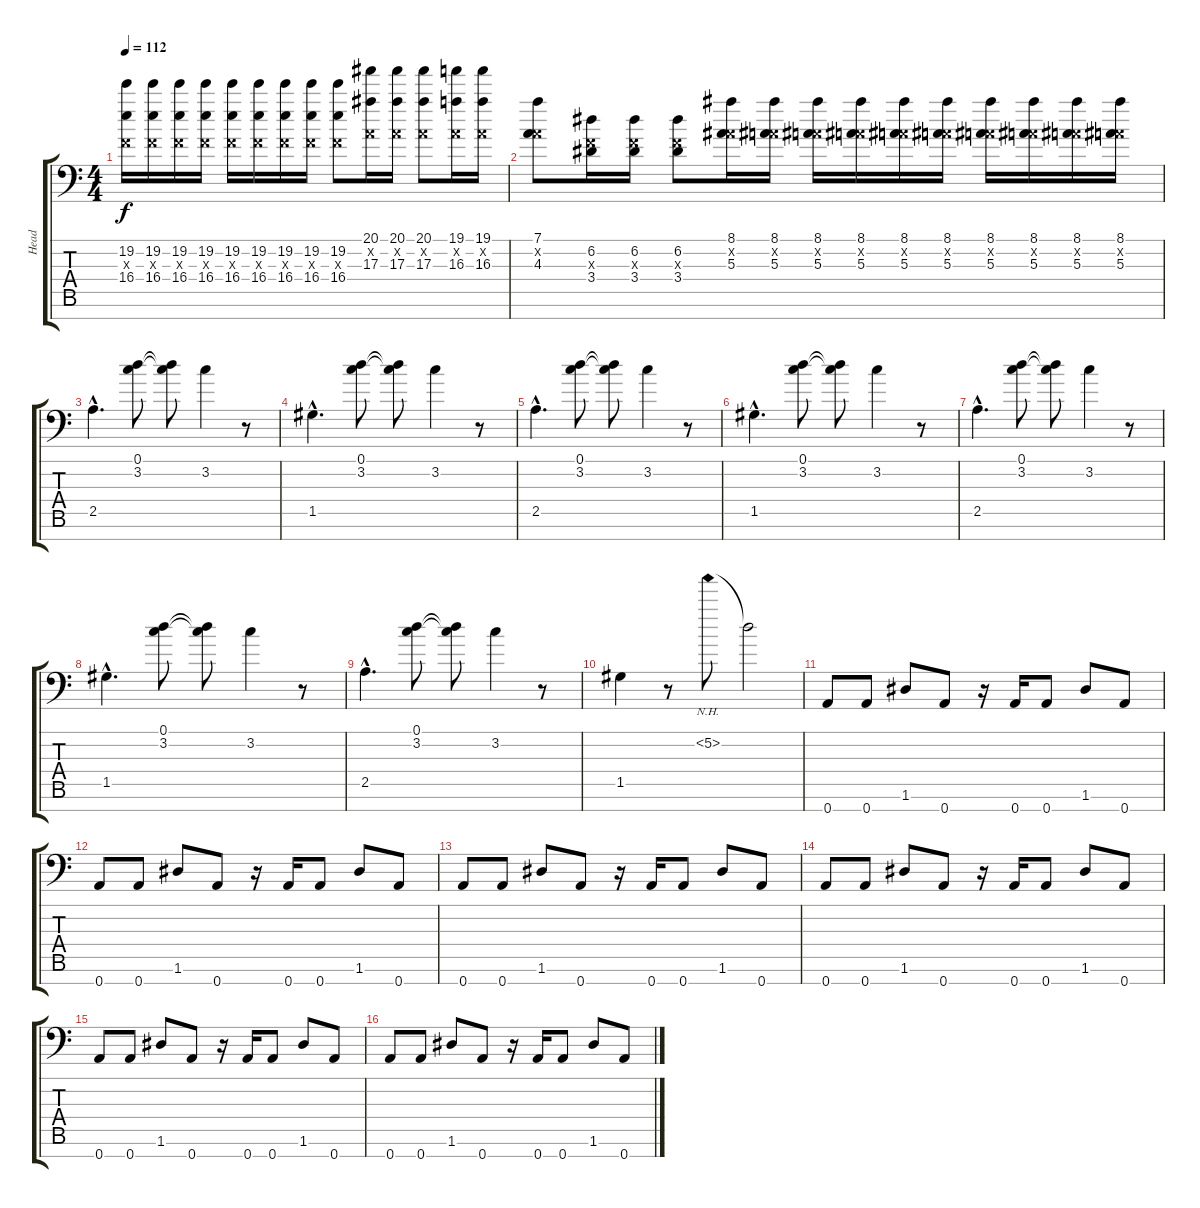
\track ("Head" "Head") {instrument overdrivenguitar}
\staff {score tabs}
\tuning (D4 A3 F3 C3 G2 D2 A1) {hide}
\ts (4 4)
\tempo 112
\clef f4
\ks c
(19.2 0.3{x} 16.4).16{dy f} (19.2 0.3{x} 16.4).16 (19.2 0.3{x} 16.4).16 (19.2 0.3{x} 16.4).16 (19.2 0.3{x} 16.4).16 (19.2 0.3{x} 16.4).16 (19.2 0.3{x} 16.4).16 (19.2 0.3{x} 16.4).16 (19.2 0.3{x} 16.4).8 (20.1 0.2{x} 17.3).16 (20.1 0.2{x} 17.3).16 (20.1 0.2{x} 17.3).8 (19.1 0.2{x} 16.3).16 (19.1 0.2{x} 16.3).16 |
(7.1 0.2{x} 4.3).8 (6.2 0.3{x} 3.4).16 (6.2 0.3{x} 3.4).16 (6.2 0.3{x} 3.4).8 (8.1 0.2{x} 5.3).16 (8.1 0.2{x} 5.3).16 (8.1 0.2{x} 5.3).16 (8.1 0.2{x} 5.3).16 (8.1 0.2{x} 5.3).16 (8.1 0.2{x} 5.3).16 (8.1 0.2{x} 5.3).16 (8.1 0.2{x} 5.3).16 (8.1 0.2{x} 5.3).16 (8.1 0.2{x} 5.3).16 |
2.5{hac}.4{d volume 12} (0.1 3.2).8 (0.1{t} 3.2{t}).8 3.2.4 r.8 |
1.5{hac}.4{d} (0.1 3.2).8 (0.1{t} 3.2{t}).8 3.2.4 r.8 |
2.5{hac}.4{d} (0.1 3.2).8 (0.1{t} 3.2{t}).8 3.2.4 r.8 |
1.5{hac}.4{d} (0.1 3.2).8 (0.1{t} 3.2{t}).8 3.2.4 r.8 |
2.5{hac}.4{d} (0.1 3.2).8 (0.1{t} 3.2{t}).8 3.2.4 r.8 |
1.5{hac}.4{d} (0.1 3.2).8 (0.1{t} 3.2{t}).8 3.2.4 r.8 |
2.5{hac}.4{d} (0.1 3.2).8 (0.1{t} 3.2{t}).8 3.2.4 r.8 |
1.5.4 r.8 5.2{nh}.8 5.2{t}.2 |
0.7.8{instrument overdrivenguitar} 0.7.8 1.6.8 0.7.8 r.16 0.7.16 0.7.8 1.6.8 0.7.8 |
0.7.8 0.7.8 1.6.8 0.7.8 r.16 0.7.16 0.7.8 1.6.8 0.7.8 |
0.7.8{instrument overdrivenguitar} 0.7.8 1.6.8 0.7.8 r.16 0.7.16 0.7.8 1.6.8 0.7.8 |
0.7.8 0.7.8 1.6.8 0.7.8 r.16 0.7.16 0.7.8 1.6.8 0.7.8 |
0.7.8{instrument overdrivenguitar} 0.7.8 1.6.8 0.7.8 r.16 0.7.16 0.7.8 1.6.8 0.7.8 |
0.7.8 0.7.8 1.6.8 0.7.8 r.16 0.7.16 0.7.8 1.6.8 0.7.8
